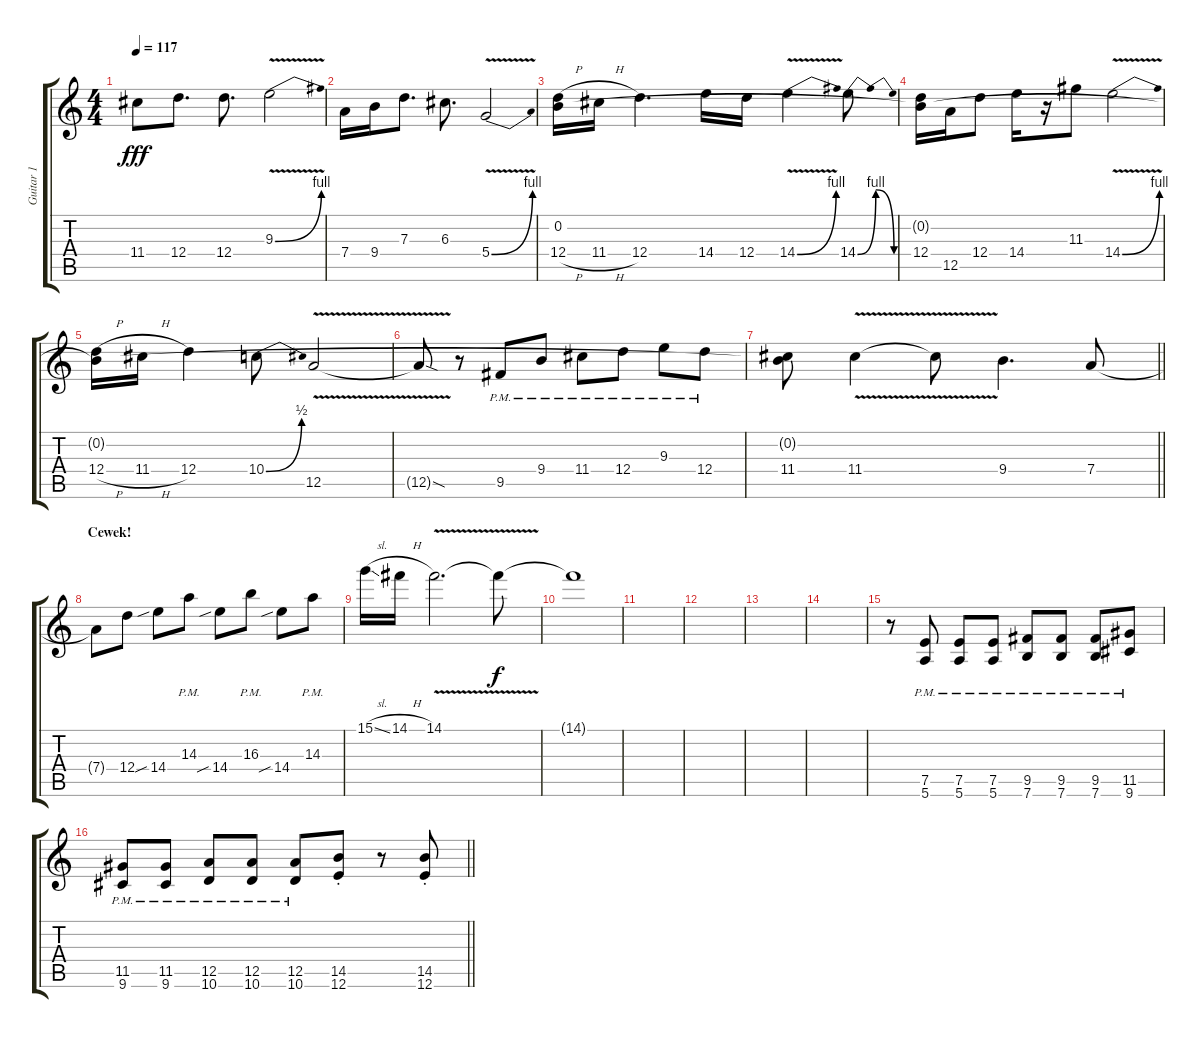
\track ("Guitar 1" "Guitar 1") {instrument overdrivenguitar}
\staff {score tabs}
\tuning (E4 B3 G3 D3 A2 E2) {hide}
\ts (4 4)
\tempo 117
\clef g2
\ks c
11.4.8{dy fff} 12.4.8{d} 12.4.8{d} 9.3{be (bend 0 0 60 4) v}.2 |
7.4.16 9.4.16 7.3.8{d} 6.3.8{d} 5.4{be (bend 0 0 60 4) v}.2 |
(0.2 12.4{h}).16 11.4{h}.16 12.4.4{d} 14.4.16 12.4.16 14.4{be (bend 0 0 60 4) v}.4 14.4{be (bendrelease 0 0 21 4 45 4 60 0)}.8 |
(0.2{t} 12.4).16 12.5.16 12.4.8 14.4.16 r.16 11.3.8 14.4{be (bend 0 0 60 4) v}.2 |
(0.2{t} 12.4{h}).16 11.4{h}.16 12.4.4 10.4{be (bend 0 0 60 2)}.8 12.5{v}.2 |
12.5{sod t}.8 r.8 9.5{pm}.8 9.4{pm}.8 11.4{pm}.8 12.4{pm}.8 9.3{pm}.8 12.4{pm}.8 |
\barLineRight lightlight
(0.2{t} 11.4).8 11.4{v}.4 11.4{t}.8 9.4.4{d} 7.4.8 |
\section ("" "Cewek!")
7.4{t}.8 12.4.8 14.4{sib}.8 14.3{pm}.8 14.4{sib}.8 16.3{pm}.8 14.4{sib}.8 14.3{pm}.8 |
15.1{sl}.16 14.1{h}.16 14.1{v}.2{d} 14.1{t}.8{dy f} |
14.1{t}.1 |
|
|
|
|
r.8{volume 16 instrument overdrivenguitar} (7.5 5.6{pm}).8 (7.5 5.6{pm}).8 (7.5 5.6{pm}).8 (9.5 7.6{pm}).8 (9.5 7.6{pm}).8 (9.5 7.6{pm}).8 (11.5 9.6{pm}).8 |
\barLineRight lightlight
(11.5 9.6{pm}).8 (11.5 9.6{pm}).8 (12.5 10.6{pm}).8 (12.5 10.6{pm}).8 (12.5 10.6{pm}).8 (14.5 12.6{st}).8 r.8 (14.5 12.6{st}).8
